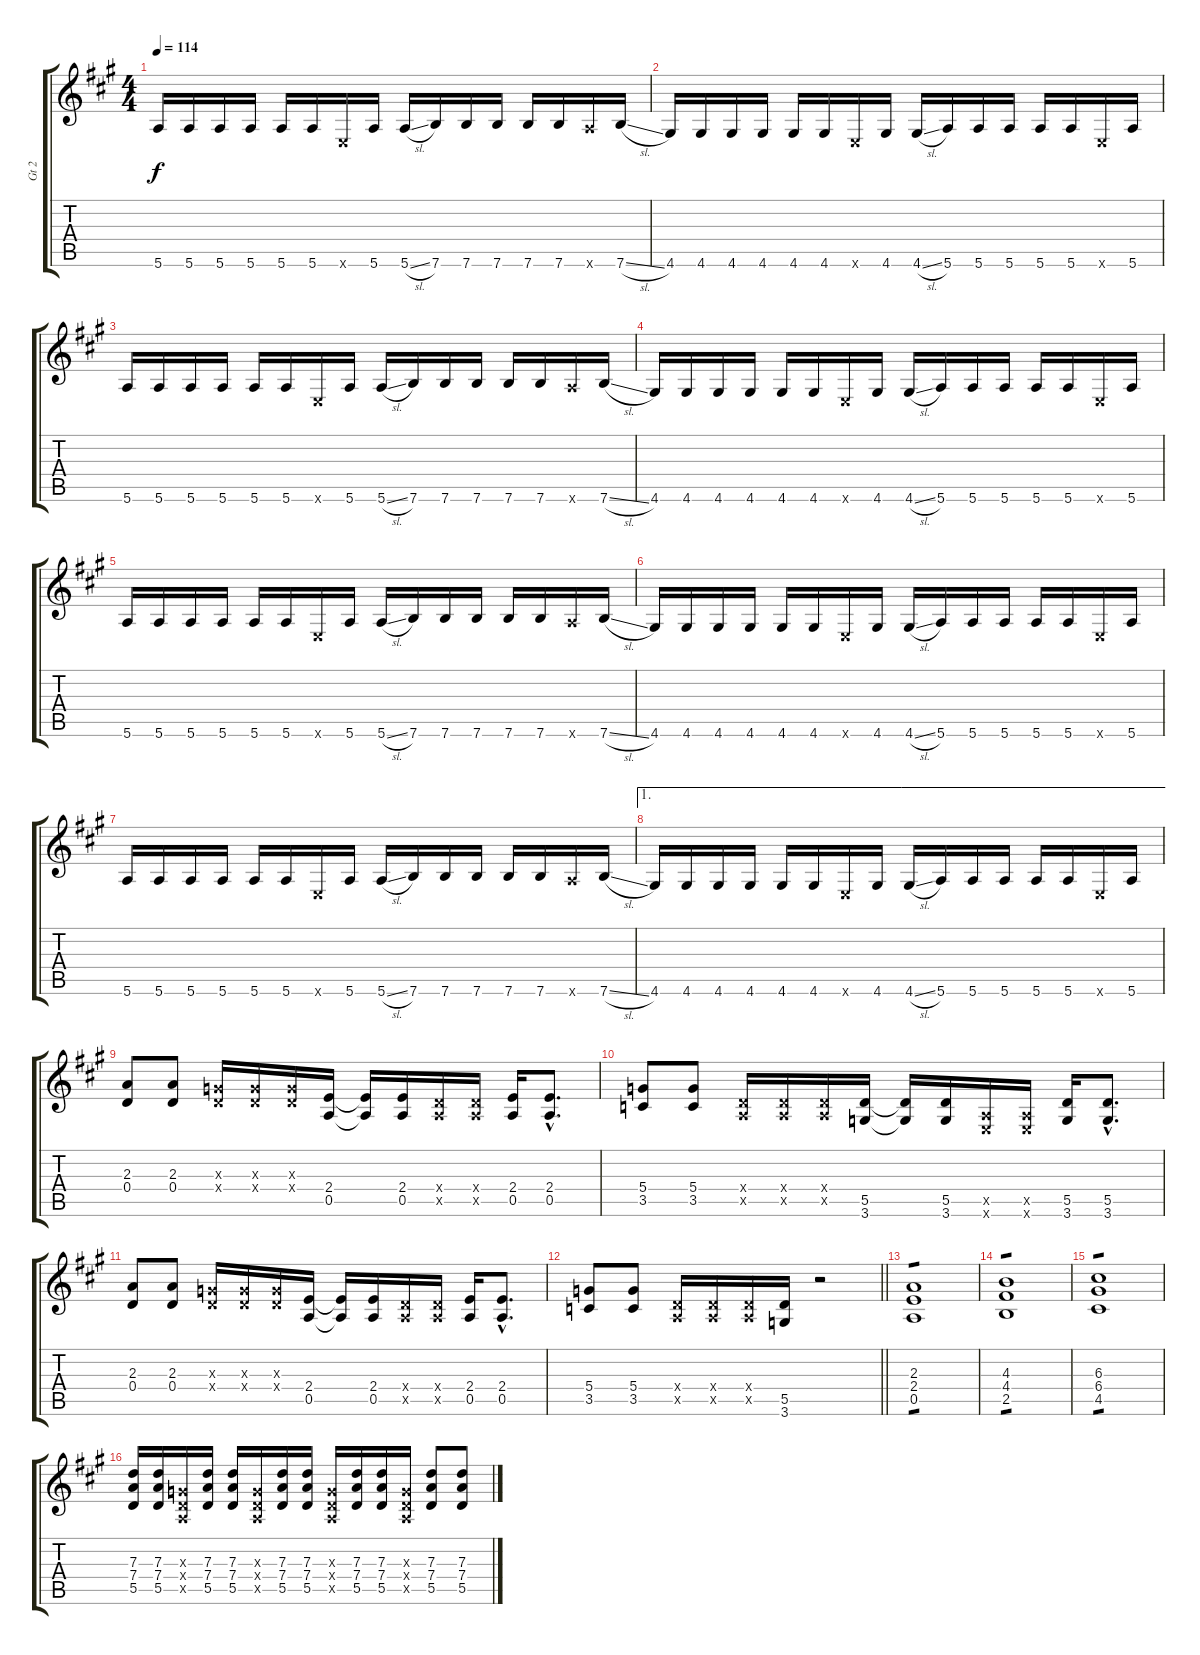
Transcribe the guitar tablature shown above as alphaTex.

\track ("Gt 2" "Gt 2") {instrument overdrivenguitar}
\staff {score tabs}
\tuning (E4 B3 G3 D3 A2 E2) {hide}
\ts (4 4)
\tempo 114
\clef g2
\ks a
5.6.16{dy f} 5.6.16 5.6.16 5.6.16 5.6.16 5.6.16 0.6{x}.16 5.6.16 5.6{sl}.16 7.6.16 7.6.16 7.6.16 7.6.16 7.6.16 5.6{x}.16 7.6{sl}.16 |
4.6.16 4.6.16 4.6.16 4.6.16 4.6.16 4.6.16 0.6{x}.16 4.6.16 4.6{sl}.16 5.6.16 5.6.16 5.6.16 5.6.16 5.6.16 0.6{x}.16 5.6.16 |
5.6.16 5.6.16 5.6.16 5.6.16 5.6.16 5.6.16 0.6{x}.16 5.6.16 5.6{sl}.16 7.6.16 7.6.16 7.6.16 7.6.16 7.6.16 5.6{x}.16 7.6{sl}.16 |
4.6.16 4.6.16 4.6.16 4.6.16 4.6.16 4.6.16 0.6{x}.16 4.6.16 4.6{sl}.16 5.6.16 5.6.16 5.6.16 5.6.16 5.6.16 0.6{x}.16 5.6.16 |
5.6.16 5.6.16 5.6.16 5.6.16 5.6.16 5.6.16 0.6{x}.16 5.6.16 5.6{sl}.16 7.6.16 7.6.16 7.6.16 7.6.16 7.6.16 5.6{x}.16 7.6{sl}.16 |
4.6.16 4.6.16 4.6.16 4.6.16 4.6.16 4.6.16 0.6{x}.16 4.6.16 4.6{sl}.16 5.6.16 5.6.16 5.6.16 5.6.16 5.6.16 0.6{x}.16 5.6.16 |
5.6.16 5.6.16 5.6.16 5.6.16 5.6.16 5.6.16 0.6{x}.16 5.6.16 5.6{sl}.16 7.6.16 7.6.16 7.6.16 7.6.16 7.6.16 5.6{x}.16 7.6{sl}.16 |
\ae 1
4.6.16 4.6.16 4.6.16 4.6.16 4.6.16 4.6.16 0.6{x}.16 4.6.16 4.6{sl}.16 5.6.16 5.6.16 5.6.16 5.6.16 5.6.16 0.6{x}.16 5.6.16 |
(2.3 0.4).8 (2.3 0.4).8 (0.3{x} 0.4{x}).16 (0.3{x} 0.4{x}).16 (0.3{x} 0.4{x}).16 (2.4 0.5).16 (2.4{t} 0.5{t}).16 (2.4 0.5).16 (0.4{x} 0.5{x}).16 (0.4{x} 0.5{x}).16 (2.4 0.5).16 (2.4{hac} 0.5{hac}).8{d} |
(5.4 3.5).8 (5.4 3.5).8 (0.4{x} 0.5{x}).16 (0.4{x} 0.5{x}).16 (0.4{x} 0.5{x}).16 (5.5 3.6).16 (5.5{t} 3.6{t}).16 (5.5 3.6).16 (0.5{x} 0.6{x}).16 (0.5{x} 0.6{x}).16 (5.5 3.6).16 (5.5{hac} 3.6{hac}).8{d} |
(2.3 0.4).8 (2.3 0.4).8 (0.3{x} 0.4{x}).16 (0.3{x} 0.4{x}).16 (0.3{x} 0.4{x}).16 (2.4 0.5).16 (2.4{t} 0.5{t}).16 (2.4 0.5).16 (0.4{x} 0.5{x}).16 (0.4{x} 0.5{x}).16 (2.4 0.5).16 (2.4{hac} 0.5{hac}).8{d} |
\barLineRight lightlight
(5.4 3.5).8 (5.4 3.5).8 (0.4{x} 0.5{x}).16 (0.4{x} 0.5{x}).16 (0.4{x} 0.5{x}).16 (5.5 3.6).16 r.2 |
(2.3 2.4 0.5).1{tp 1} |
(4.3 4.4 2.5).1{tp 1} |
(6.3 6.4 4.5).1{tp 1} |
(7.3 7.4 5.5).16 (7.3 7.4 5.5).16 (0.3{x} 0.4{x} 0.5{x}).16 (7.3 7.4 5.5).16 (7.3 7.4 5.5).16 (0.3{x} 0.4{x} 0.5{x}).16 (7.3 7.4 5.5).16 (7.3 7.4 5.5).16 (0.3{x} 0.4{x} 0.5{x}).16 (7.3 7.4 5.5).16 (7.3 7.4 5.5).16 (0.3{x} 0.4{x} 0.5{x}).16 (7.3 7.4 5.5).8 (7.3 7.4 5.5).8
